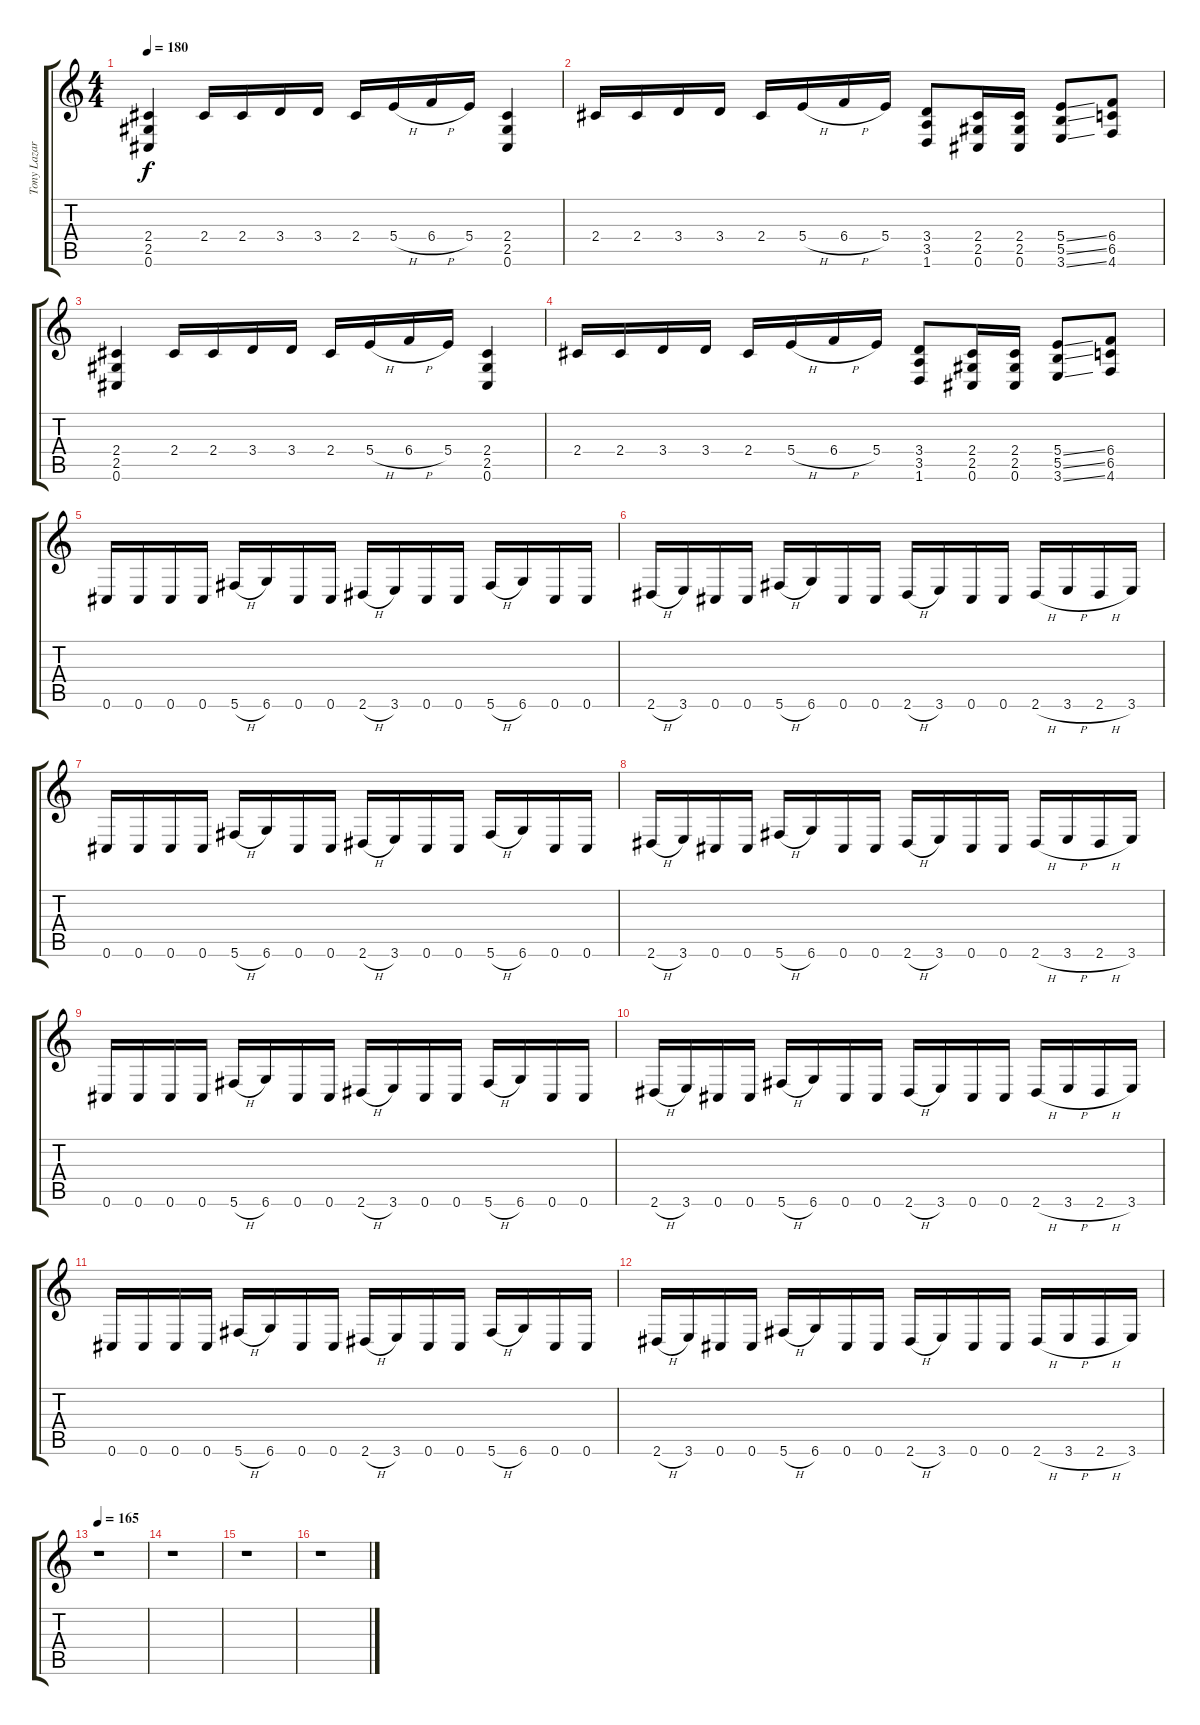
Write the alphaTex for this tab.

\track ("Tony Lazaro - Rhythm" "Tony Lazar") {instrument distortionguitar}
\staff {score tabs}
\tuning (Db4 Ab3 E3 B2 Gb2 Db2) {hide}
\ts (4 4)
\tempo 180
\clef g2
\ks c
(2.4 2.5 0.6).4{dy f} 2.4.16 2.4.16 3.4.16 3.4.16 2.4.16 5.4{h}.16 6.4{h}.16 5.4.16 (2.4 2.5 0.6).4 |
2.4.16 2.4.16 3.4.16 3.4.16 2.4.16 5.4{h}.16 6.4{h}.16 5.4.16 (3.4 3.5 1.6).8 (2.4 2.5 0.6).16 (2.4 2.5 0.6).16 (5.4{ss} 5.5{ss} 3.6{ss}).8 (6.4 6.5 4.6).8 |
(2.4 2.5 0.6).4 2.4.16 2.4.16 3.4.16 3.4.16 2.4.16 5.4{h}.16 6.4{h}.16 5.4.16 (2.4 2.5 0.6).4 |
2.4.16 2.4.16 3.4.16 3.4.16 2.4.16 5.4{h}.16 6.4{h}.16 5.4.16 (3.4 3.5 1.6).8 (2.4 2.5 0.6).16 (2.4 2.5 0.6).16 (5.4{ss} 5.5{ss} 3.6{ss}).8 (6.4 6.5 4.6).8 |
0.6.16 0.6.16 0.6.16 0.6.16 5.6{h}.16 6.6.16 0.6.16 0.6.16 2.6{h}.16 3.6.16 0.6.16 0.6.16 5.6{h}.16 6.6.16 0.6.16 0.6.16 |
2.6{h}.16 3.6.16 0.6.16 0.6.16 5.6{h}.16 6.6.16 0.6.16 0.6.16 2.6{h}.16 3.6.16 0.6.16 0.6.16 2.6{h}.16 3.6{h}.16 2.6{h}.16 3.6.16 |
0.6.16 0.6.16 0.6.16 0.6.16 5.6{h}.16 6.6.16 0.6.16 0.6.16 2.6{h}.16 3.6.16 0.6.16 0.6.16 5.6{h}.16 6.6.16 0.6.16 0.6.16 |
2.6{h}.16 3.6.16 0.6.16 0.6.16 5.6{h}.16 6.6.16 0.6.16 0.6.16 2.6{h}.16 3.6.16 0.6.16 0.6.16 2.6{h}.16 3.6{h}.16 2.6{h}.16 3.6.16 |
0.6.16 0.6.16 0.6.16 0.6.16 5.6{h}.16 6.6.16 0.6.16 0.6.16 2.6{h}.16 3.6.16 0.6.16 0.6.16 5.6{h}.16 6.6.16 0.6.16 0.6.16 |
2.6{h}.16 3.6.16 0.6.16 0.6.16 5.6{h}.16 6.6.16 0.6.16 0.6.16 2.6{h}.16 3.6.16 0.6.16 0.6.16 2.6{h}.16 3.6{h}.16 2.6{h}.16 3.6.16 |
0.6.16 0.6.16 0.6.16 0.6.16 5.6{h}.16 6.6.16 0.6.16 0.6.16 2.6{h}.16 3.6.16 0.6.16 0.6.16 5.6{h}.16 6.6.16 0.6.16 0.6.16 |
2.6{h}.16 3.6.16 0.6.16 0.6.16 5.6{h}.16 6.6.16 0.6.16 0.6.16 2.6{h}.16 3.6.16 0.6.16 0.6.16 2.6{h}.16 3.6{h}.16 2.6{h}.16 3.6.16 |
\tempo 165
r.1 |
r.1 |
r.1 |
r.1
